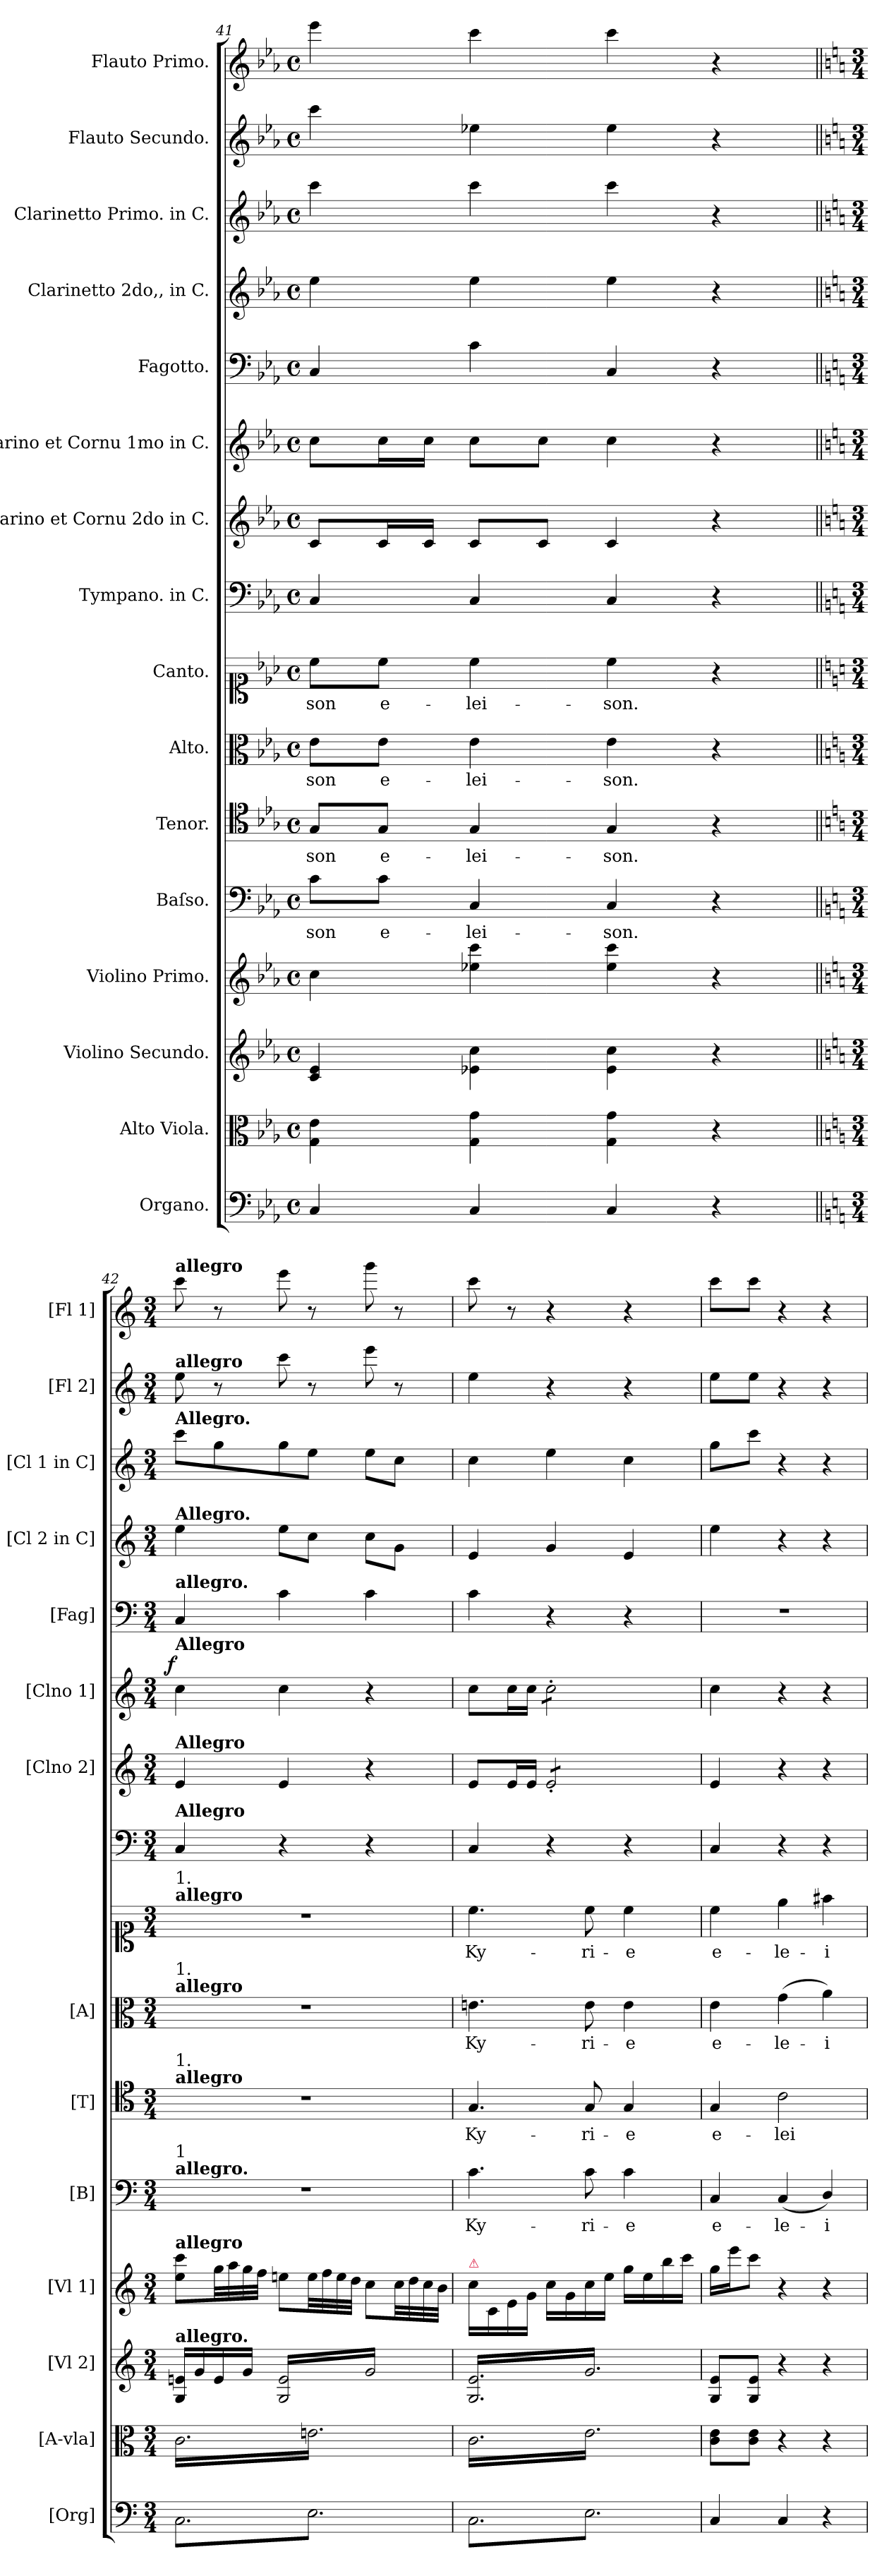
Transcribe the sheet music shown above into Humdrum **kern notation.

**kern	**kern	**kern	**kern	**dynam	**kern	**text	**kern	**text	**kern	**text	**kern	**text	**kern	**kern	**kern	**dynam	**kern	**kern	**dynam	**kern	**dynam	**kern	**dynam	**kern	**dynam
*part16	*part15	*part14	*part13	*part13	*part12	*part12	*part11	*part11	*part10	*part10	*part9	*part9	*part8	*part7	*part6	*part6	*part5	*part4	*part4	*part3	*part3	*part2	*part2	*part1	*part1
*staff16	*staff15	*staff14	*staff13	*staff13	*staff12	*staff12	*staff11	*staff11	*staff10	*staff10	*staff9	*staff9	*staff8	*staff7	*staff6	*staff6	*staff5	*staff4	*staff4	*staff3	*staff3	*staff2	*staff2	*staff1	*staff1
*I"Organo.	*I"Alto Viola.	*I"Violino Secundo.	*I"Violino Primo.	*	*I"Baſso.	*	*I"Tenor.	*	*I"Alto.	*	*I"Canto.	*	*I"Tympano. in C.	*I"Clarino et Cornu 2do in C.	*I"Clarino et Cornu 1mo in C.	*	*I"Fagotto.	*I"Clarinetto 2do,, in C.	*	*I"Clarinetto Primo. in C.	*	*I"Flauto Secundo.	*	*I"Flauto Primo.	*
*I'[Org]	*I'[A-vla]	*I'[Vl 2]	*I'[Vl 1]	*	*I'[B]	*	*I'[T]	*	*I'[A]	*	*	*	*	*I'[Clno 2]	*I'[Clno 1]	*	*I'[Fag]	*I'[Cl 2 in C]	*	*I'[Cl 1 in C]	*	*I'[Fl 2]	*	*I'[Fl 1]	*
*clefF4	*clefC3	*clefG2	*clefG2	*	*clefF4	*	*clefC4	*	*clefC3	*	*clefC1	*	*clefF4	*clefG2	*clefG2	*	*clefF4	*clefG2	*	*clefG2	*	*clefG2	*	*clefG2	*
*k[b-e-a-]	*k[b-e-a-]	*k[b-e-a-]	*k[b-e-a-]	*	*k[b-e-a-]	*	*k[b-e-a-]	*	*k[b-e-a-]	*	*k[b-e-a-]	*	*k[b-e-a-]	*k[b-e-a-]	*k[b-e-a-]	*	*k[b-e-a-]	*k[b-e-a-]	*	*k[b-e-a-]	*	*k[b-e-a-]	*	*k[b-e-a-]	*
*M4/4	*M4/4	*M4/4	*M4/4	*	*M4/4	*	*M4/4	*	*M4/4	*	*M4/4	*	*M4/4	*M4/4	*M4/4	*	*M4/4	*M4/4	*	*M4/4	*	*M4/4	*	*M4/4	*
*met(c)	*met(c)	*met(c)	*met(c)	*	*met(c)	*	*met(c)	*	*met(c)	*	*met(c)	*	*met(c)	*met(c)	*met(c)	*	*met(c)	*met(c)	*	*met(c)	*	*met(c)	*	*met(c)	*
=41	=41	=41	=41	=41	=41	=41	=41	=41	=41	=41	=41	=41	=41	=41	=41	=41	=41	=41	=41	=41	=41	=41	=41	=41	=41
!	!	!	!	!	!	!LO:LY:i	!	!	!	!	!	!	!	!	!	!	!	!	!	!	!	!	!	!	!
4C/	4G\ 4e-\	4c/ 4e-/	4cc\	.	8c\L	-son	8G/L	-son	8e-\L	-son	8cc\L	-son	4C/	8c/L	8cc\L	.	4C/	4ee-\	.	4ccc\	.	4ccc\	.	4eee-\	.
.	.	.	.	.	8c\J	e-	8G/J	e-	8e-\J	e-	8cc\J	e-	.	16c/L	16cc\L	.	.	.	.	.	.	.	.	.	.
.	.	.	.	.	.	.	.	.	.	.	.	.	.	16c/JJ	16cc\JJ	.	.	.	.	.	.	.	.	.	.
4C/	4G\ 4g\	4e-X\ 4cc\	4ee-X\ 4ccc\	.	4C/	-lei-	4G/	-lei-	4e-\	-lei-	4cc\	-lei-	4C/	8c/L	8cc\L	.	4c\	4ee-\	.	4ccc\	.	4ee-X\	.	4ccc\	.
.	.	.	.	.	.	.	.	.	.	.	.	.	.	8c/J	8cc\J	.	.	.	.	.	.	.	.	.	.
4C/	4G\ 4g\	4e-\ 4cc\	4ee-\ 4ccc\	.	4C/	-son.	4G/	-son.	4e-\	-son.	4cc\	-son.	4C/	4c/	4cc\	.	4C/	4ee-\	.	4ccc\	.	4ee-\	.	4ccc\	.
4r	4r	4r	4r	.	4r	.	4r	.	4r	.	4r	.	4r	4r	4r	.	4r	4r	.	4r	.	4r	.	4r	.
=42||	=42||	=42||	=42||	=42||	=42||	=42||	=42||	=42||	=42||	=42||	=42||	=42||	=42||	=42||	=42||	=42||	=42||	=42||	=42||	=42||	=42||	=42||	=42||	=42||	=42||
*k[]	*k[]	*k[]	*k[]	*	*k[]	*	*k[]	*	*k[]	*	*k[]	*	*k[]	*k[]	*k[]	*	*k[]	*k[]	*	*k[]	*	*k[]	*	*k[]	*
*a:	*a:	*a:	*a:	*	*a:	*	*a:	*	*a:	*	*a:	*	*a:	*a:	*a:	*	*a:	*a:	*	*a:	*	*a:	*	*a:	*
*M3/4	*M3/4	*M3/4	*M3/4	*	*M3/4	*	*M3/4	*	*M3/4	*	*M3/4	*	*M3/4	*M3/4	*M3/4	*	*M3/4	*M3/4	*	*M3/4	*	*M3/4	*	*M3/4	*
!	!	!	!	!	!	!	!	!	!	!	!	!	!	!	!	!	!	!	!	!	!	!	!	!LO:TX:a:B:t=allegro	!
!	!	!	!	!	!	!	!	!	!	!	!	!	!	!	!	!	!	!	!	!	!	!LO:TX:a:B:t=allegro	!	!	!
!	!	!	!	!	!	!	!	!	!	!	!	!	!	!	!	!	!	!	!	!LO:TX:a:B:t=Allegro.	!	!	!	!	!
!	!	!	!	!	!	!	!	!	!	!	!	!	!	!	!	!	!	!LO:TX:a:B:t=Allegro.	!	!	!	!	!	!	!
!	!	!	!	!	!	!	!	!	!	!	!	!	!	!	!	!	!LO:TX:a:B:t=allegro.	!	!	!	!	!	!	!	!
!	!	!	!	!	!	!	!	!	!	!	!	!	!	!	!LO:TX:a:B:t=Allegro	!	!	!	!	!	!	!	!	!	!
!	!	!	!	!	!	!	!	!	!	!	!	!	!	!LO:TX:a:B:t=Allegro	!	!	!	!	!	!	!	!	!	!	!
!	!	!	!	!	!	!	!	!	!	!	!	!	!LO:TX:a:B:t=Allegro	!	!	!	!	!	!	!	!	!	!	!	!
!	!	!	!	!	!	!	!	!	!	!	!LO:TX:a:B:t=allegro	!	!	!	!	!	!	!	!	!	!	!	!	!	!
!	!	!	!	!	!	!	!	!	!	!	!LO:TX:a:t=1.	!	!	!	!	!	!	!	!	!	!	!	!	!	!
!	!	!	!	!	!	!	!	!	!LO:TX:a:B:t=allegro	!	!	!	!	!	!	!	!	!	!	!	!	!	!	!	!
!	!	!	!	!	!	!	!	!	!LO:TX:a:t=1.	!	!	!	!	!	!	!	!	!	!	!	!	!	!	!	!
!	!	!	!	!	!	!	!LO:TX:a:B:t=allegro	!	!	!	!	!	!	!	!	!	!	!	!	!	!	!	!	!	!
!	!	!	!	!	!	!	!LO:TX:a:t=1.	!	!	!	!	!	!	!	!	!	!	!	!	!	!	!	!	!	!
!	!	!	!	!	!LO:TX:a:B:t=allegro.	!	!	!	!	!	!	!	!	!	!	!	!	!	!	!	!	!	!	!	!
!	!	!	!	!	!LO:TX:a:t=1	!	!	!	!	!	!	!	!	!	!	!	!	!	!	!	!	!	!	!	!
!	!	!	!LO:TX:a:B:t=allegro	!	!	!	!	!	!	!	!	!	!	!	!	!	!	!	!	!	!	!	!	!	!
!	!	!LO:TX:a:B:t=allegro.	!	!	!	!	!	!	!	!	!	!	!	!	!	!	!	!	!	!	!	!	!	!	!
!	!LO:TX:a:B:t=allegro	!	!	!	!	!	!	!	!	!	!	!	!	!	!	!	!	!	!	!	!	!	!	!	!
!LO:TX:a:B:t=allegro	!	!	!	!	!	!	!	!	!	!	!	!	!	!	!	!	!	!	!	!	!	!	!	!	!
!	!	!	!	!LO:DY:b:rj	!	!	!	!	!	!	!	!	!	!	!	!LO:DY:a:rj	!	!	!LO:DY:a:rj	!	!LO:DY:b:rj	!	!LO:DY:a	!	!LO:DY:a:rj
*tremolo	*	*	*	*	*	*	*	*	*	*	*	*	*	*	*	*	*	*	*	*	*	*	*	*	*
*	*tremolo	*	*	*	*	*	*	*	*	*	*	*	*	*	*	*	*	*	*	*	*	*	*	*	*
8C\L	16c\LL	16G/ 16en/LL	8ee\ 8ccc\L	fo	2.r	.	2.r	.	2.r	.	2.r	.	4C/	4e/	4cc\	f	4C/	4ee\	fo	8ccc\L	fo	8ee\	fo	8ccc\	fo
.	16en\	16g/	.	.	.	.	.	.	.	.	.	.	.	.	.	.	.	.	.	.	.	.	.	.	.
8E\	16c\	16e/	32gg\LL	.	.	.	.	.	.	.	.	.	.	.	.	.	.	.	.	8gg\	.	8r	.	8r	.
.	.	.	32aa\	.	.	.	.	.	.	.	.	.	.	.	.	.	.	.	.	.	.	.	.	.	.
.	16en\	16g/JJ	32gg\	.	.	.	.	.	.	.	.	.	.	.	.	.	.	.	.	.	.	.	.	.	.
.	.	.	32ff\JJJ	.	.	.	.	.	.	.	.	.	.	.	.	.	.	.	.	.	.	.	.	.	.
*	*	*tremolo	*	*	*	*	*	*	*	*	*	*	*	*	*	*	*	*	*	*	*	*	*	*	*
8C\	16c\	16G/ 16e/LL	8een\L	.	.	.	.	.	.	.	.	.	4r	4e/	4cc\	.	4c\	8ee\L	.	8gg\	.	8ccc\	.	8eee\	.
.	16en\	16g/	.	.	.	.	.	.	.	.	.	.	.	.	.	.	.	.	.	.	.	.	.	.	.
8E\	16c\	16G/ 16e/	32ee\LL	.	.	.	.	.	.	.	.	.	.	.	.	.	.	8cc\J	.	8ee\J	.	8r	.	8r	.
.	.	.	32ff\	.	.	.	.	.	.	.	.	.	.	.	.	.	.	.	.	.	.	.	.	.	.
.	16en\	16g/	32ee\	.	.	.	.	.	.	.	.	.	.	.	.	.	.	.	.	.	.	.	.	.	.
.	.	.	32dd\JJJ	.	.	.	.	.	.	.	.	.	.	.	.	.	.	.	.	.	.	.	.	.	.
8C\	16c\	16G/ 16e/	8cc\L	.	.	.	.	.	.	.	.	.	4r	4r	4r	.	4c\	8cc\L	.	8ee\L	.	8eee\	.	8ggg\	.
.	16en\	16g/	.	.	.	.	.	.	.	.	.	.	.	.	.	.	.	.	.	.	.	.	.	.	.
8E\J	16c\	16G/ 16e/	32cc\LL	.	.	.	.	.	.	.	.	.	.	.	.	.	.	8g\J	.	8cc\J	.	8r	.	8r	.
.	.	.	32dd\	.	.	.	.	.	.	.	.	.	.	.	.	.	.	.	.	.	.	.	.	.	.
.	16en\JJ	16g/JJ	32cc\	.	.	.	.	.	.	.	.	.	.	.	.	.	.	.	.	.	.	.	.	.	.
.	.	.	32b\JJJ	.	.	.	.	.	.	.	.	.	.	.	.	.	.	.	.	.	.	.	.	.	.
=43	=43	=43	=43	=43	=43	=43	=43	=43	=43	=43	=43	=43	=43	=43	=43	=43	=43	=43	=43	=43	=43	=43	=43	=43	=43
!	!	!	!LO:TX:a:color=crimson:t=⚠	!	!	!	!	!	!	!	!	!	!	!	!	!	!	!	!	!	!	!	!	!	!
8C\L	16c\LL	16G/ 16e/LL	16cc\LL	.	4.c\	Ky-	4.G/	Ky-	4.en\	Ky-	4.cc\	Ky-	4C/	8e/L	8cc\L	.	4c\	4e/	.	4cc\	.	4ee\	.	8ccc\	.
.	16e\	16g/	16c/	.	.	.	.	.	.	.	.	.	.	.	.	.	.	.	.	.	.	.	.	.	.
8E\	16c\	16G/ 16e/	16e\	.	.	.	.	.	.	.	.	.	.	16e/L	16cc\L	.	.	.	.	.	.	.	.	8r	.
.	16e\	16g/	16g\JJ	.	.	.	.	.	.	.	.	.	.	16e/JJ	16cc\JJ	.	.	.	.	.	.	.	.	.	.
*	*	*	*	*	*	*	*	*	*	*	*	*	*	*tremolo	*	*	*	*	*	*	*	*	*	*	*
*	*	*	*	*	*	*	*	*	*	*	*	*	*	*	*tremolo	*	*	*	*	*	*	*	*	*	*
8C\	16c\	16G/ 16e/	16cc\LL	.	.	.	.	.	.	.	.	.	4r	8e'</L	8cc'>\L	.	4r	4g/	.	4ee\	.	4r	.	4r	.
.	16e\	16g/	16g\	.	.	.	.	.	.	.	.	.	.	.	.	.	.	.	.	.	.	.	.	.	.
8E\	16c\	16G/ 16e/	16cc\	.	8c\	-ri-	8G/	-ri-	8e\	-ri-	8cc\	-ri-	.	8e'</	8cc'>\	.	.	.	.	.	.	.	.	.	.
.	16e\	16g/	16ee\JJ	.	.	.	.	.	.	.	.	.	.	.	.	.	.	.	.	.	.	.	.	.	.
8C\	16c\	16G/ 16e/	16gg\LL	.	4c\	-e	4G/	-e	4e\	-e	4cc\	-e	4r	8e'</	8cc'>\	.	4r	4e/	.	4cc\	.	4r	.	4r	.
.	16e\	16g/	16ee\	.	.	.	.	.	.	.	.	.	.	.	.	.	.	.	.	.	.	.	.	.	.
8E\J	16c\	16G/ 16e/	16bb\	.	.	.	.	.	.	.	.	.	.	8e'</J	8cc'>\J	.	.	.	.	.	.	.	.	.	.
*	*	*	*	*	*	*	*	*	*	*	*	*	*	*	*Xtremolo	*	*	*	*	*	*	*	*	*	*
*	*	*	*	*	*	*	*	*	*	*	*	*	*	*Xtremolo	*	*	*	*	*	*	*	*	*	*	*
*Xtremolo	*	*	*	*	*	*	*	*	*	*	*	*	*	*	*	*	*	*	*	*	*	*	*	*	*
.	16e\JJ	16g/JJ	16ccc\JJ	.	.	.	.	.	.	.	.	.	.	.	.	.	.	.	.	.	.	.	.	.	.
*	*	*Xtremolo	*	*	*	*	*	*	*	*	*	*	*	*	*	*	*	*	*	*	*	*	*	*	*
*	*Xtremolo	*	*	*	*	*	*	*	*	*	*	*	*	*	*	*	*	*	*	*	*	*	*	*	*
=44	=44	=44	=44	=44	=44	=44	=44	=44	=44	=44	=44	=44	=44	=44	=44	=44	=44	=44	=44	=44	=44	=44	=44	=44	=44
4C/	8c\ 8e\L	8G/ 8e/L	16gg\LL	.	4C/	e-	4G/	e-	4e\	e-	4cc\	e-	4C/	4e/	4cc\	.	2.r	4ee\	.	8gg\L	.	8ee\L	.	8ccc\L	.
.	.	.	16eee\J	.	.	.	.	.	.	.	.	.	.	.	.	.	.	.	.	.	.	.	.	.	.
.	8c\ 8e\J	8G/ 8e/J	8ccc\J	.	.	.	.	.	.	.	.	.	.	.	.	.	.	.	.	8ccc\J	.	8ee\J	.	8ccc\J	.
.	.	.	.	.	.	.	.	.	.	.	.	.	.	.	.	.	.	.	.	.	.	.	.	.	.
4C/	4r	4r	4r	.	(<4C/	-le-	2c\	-lei-	(>4g\	-le-	4ee\	-le-	4r	4r	4r	.	.	4r	.	4r	.	4r	.	4r	.
.	.	.	.	.	.	.	.	.	.	.	.	.	.	.	.	.	.	.	.	.	.	.	.	.	.
4r	4r	4r	4r	.	4D/)	-i-	.	.	4a\)	-i-	4ff#X\	-i-	4r	4r	4r	.	.	4r	.	4r	.	4r	.	4r	.
=	=	=	=	=	=	=	=	=	=	=	=	=	=	=	=	=	=	=	=	=	=	=	=	=	=
*-	*-	*-	*-	*-	*-	*-	*-	*-	*-	*-	*-	*-	*-	*-	*-	*-	*-	*-	*-	*-	*-	*-	*-	*-	*-
